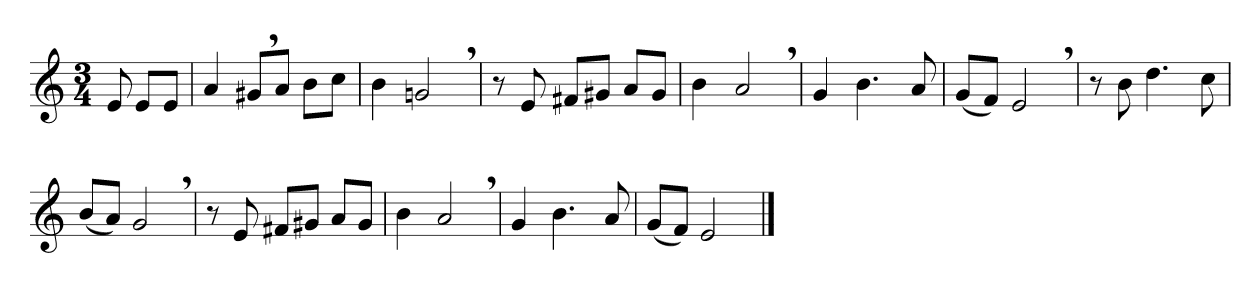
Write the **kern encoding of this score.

**kern
*part1
*staff1
*clefG2
*k[]
*M3/4
=
8e
8e/L
8e/J
=
4a
8g#X,/L
8a/J
8b\L
8cc\J
=
4b
2gn,
=
8r
8e
8f#X/L
8g#X/J
8a/L
8g#/J
=
4b
2a,
=
4g
4.b
8a
=
(8g/L
8f/J)
2e,
=
8r
8b
4.dd
8cc
=
(8b/L
8a/J)
2g,
=
8r
8e
8f#X/L
8g#X/J
8a/L
8g#/J
=
4b
2a,
=
4g
4.b
8a
=
(8g/L
8f/J)
2e
==
*-
